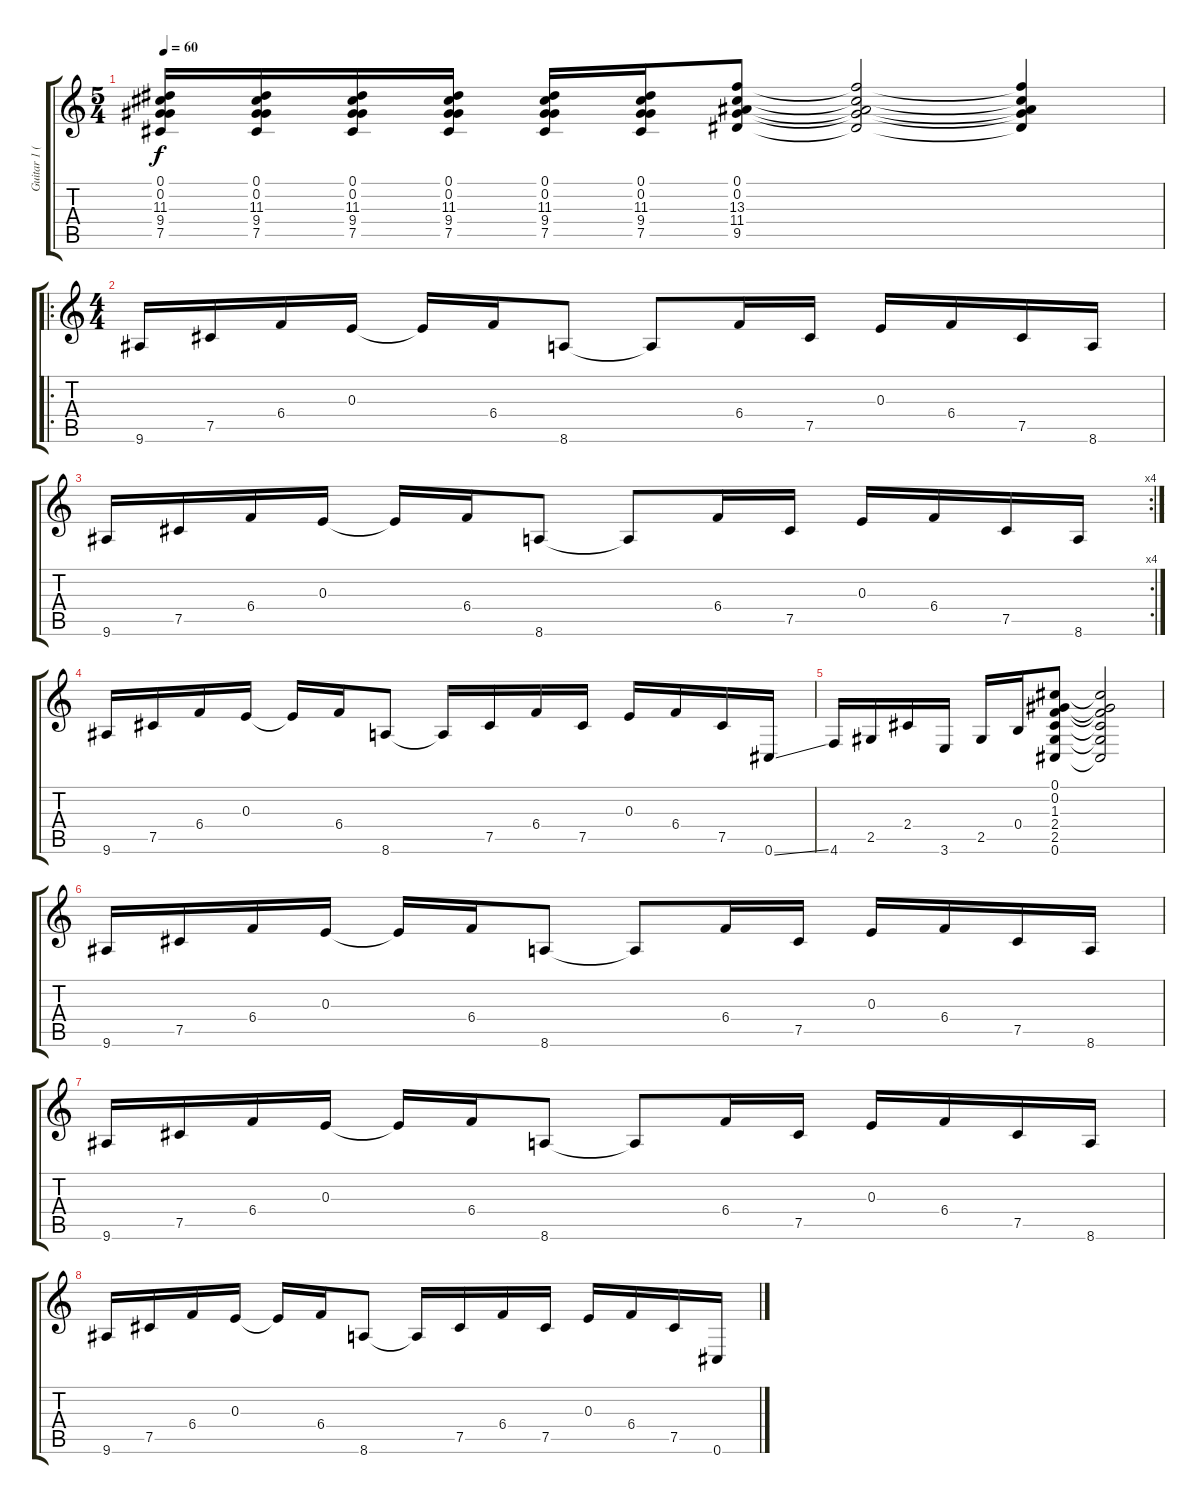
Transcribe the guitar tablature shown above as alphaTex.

\track ("Guitar 1 (clean)" "Guitar 1 (") {instrument electricguitarclean}
\staff {score tabs}
\tuning (Db4 Ab3 E3 B2 Gb2 Db2) {hide}
\ts (5 4)
\tempo 60
\clef g2
\ks c
(0.1 0.2 11.3 9.4 7.5).16{dy f} (0.1 0.2 11.3 9.4 7.5).16 (0.1 0.2 11.3 9.4 7.5).16 (0.1 0.2 11.3 9.4 7.5).16 (0.1 0.2 11.3 9.4 7.5).16 (0.1 0.2 11.3 9.4 7.5).16 (0.1 0.2 13.3 11.4 9.5).8 (0.1{t} 0.2{t} 13.3{t} 11.4{t} 9.5{t}).2 (0.1{t} 0.2{t} 13.3{t} 11.4{t} 9.5{t}).4 |
\ro
\ts (4 4)
9.6.16 7.5.16 6.4.16 0.3.16 0.3{t}.16 6.4.16 8.6.8 8.6{t}.8 6.4.16 7.5.16 0.3.16 6.4.16 7.5.16 8.6.16 |
\rc 4
9.6.16 7.5.16 6.4.16 0.3.16 0.3{t}.16 6.4.16 8.6.8 8.6{t}.8 6.4.16 7.5.16 0.3.16 6.4.16 7.5.16 8.6.16 |
9.6.16 7.5.16 6.4.16 0.3.16 0.3{t}.16 6.4.16 8.6.8 8.6{t}.16 7.5.16 6.4.16 7.5.16 0.3.16 6.4.16 7.5.16 0.6{ss}.16 |
4.6.16 2.5.16 2.4.16 3.6.16 2.5.16 0.4.16 (0.1 0.2 1.3 2.4 2.5 0.6).8 (0.1{t} 0.2{t} 1.3{t} 2.4{t} 2.5{t} 0.6{t}).2 |
9.6.16 7.5.16 6.4.16 0.3.16 0.3{t}.16 6.4.16 8.6.8 8.6{t}.8 6.4.16 7.5.16 0.3.16 6.4.16 7.5.16 8.6.16 |
9.6.16 7.5.16 6.4.16 0.3.16 0.3{t}.16 6.4.16 8.6.8 8.6{t}.8 6.4.16 7.5.16 0.3.16 6.4.16 7.5.16 8.6.16 |
9.6.16 7.5.16 6.4.16 0.3.16 0.3{t}.16 6.4.16 8.6.8 8.6{t}.16 7.5.16 6.4.16 7.5.16 0.3.16 6.4.16 7.5.16 0.6{ss}.16
